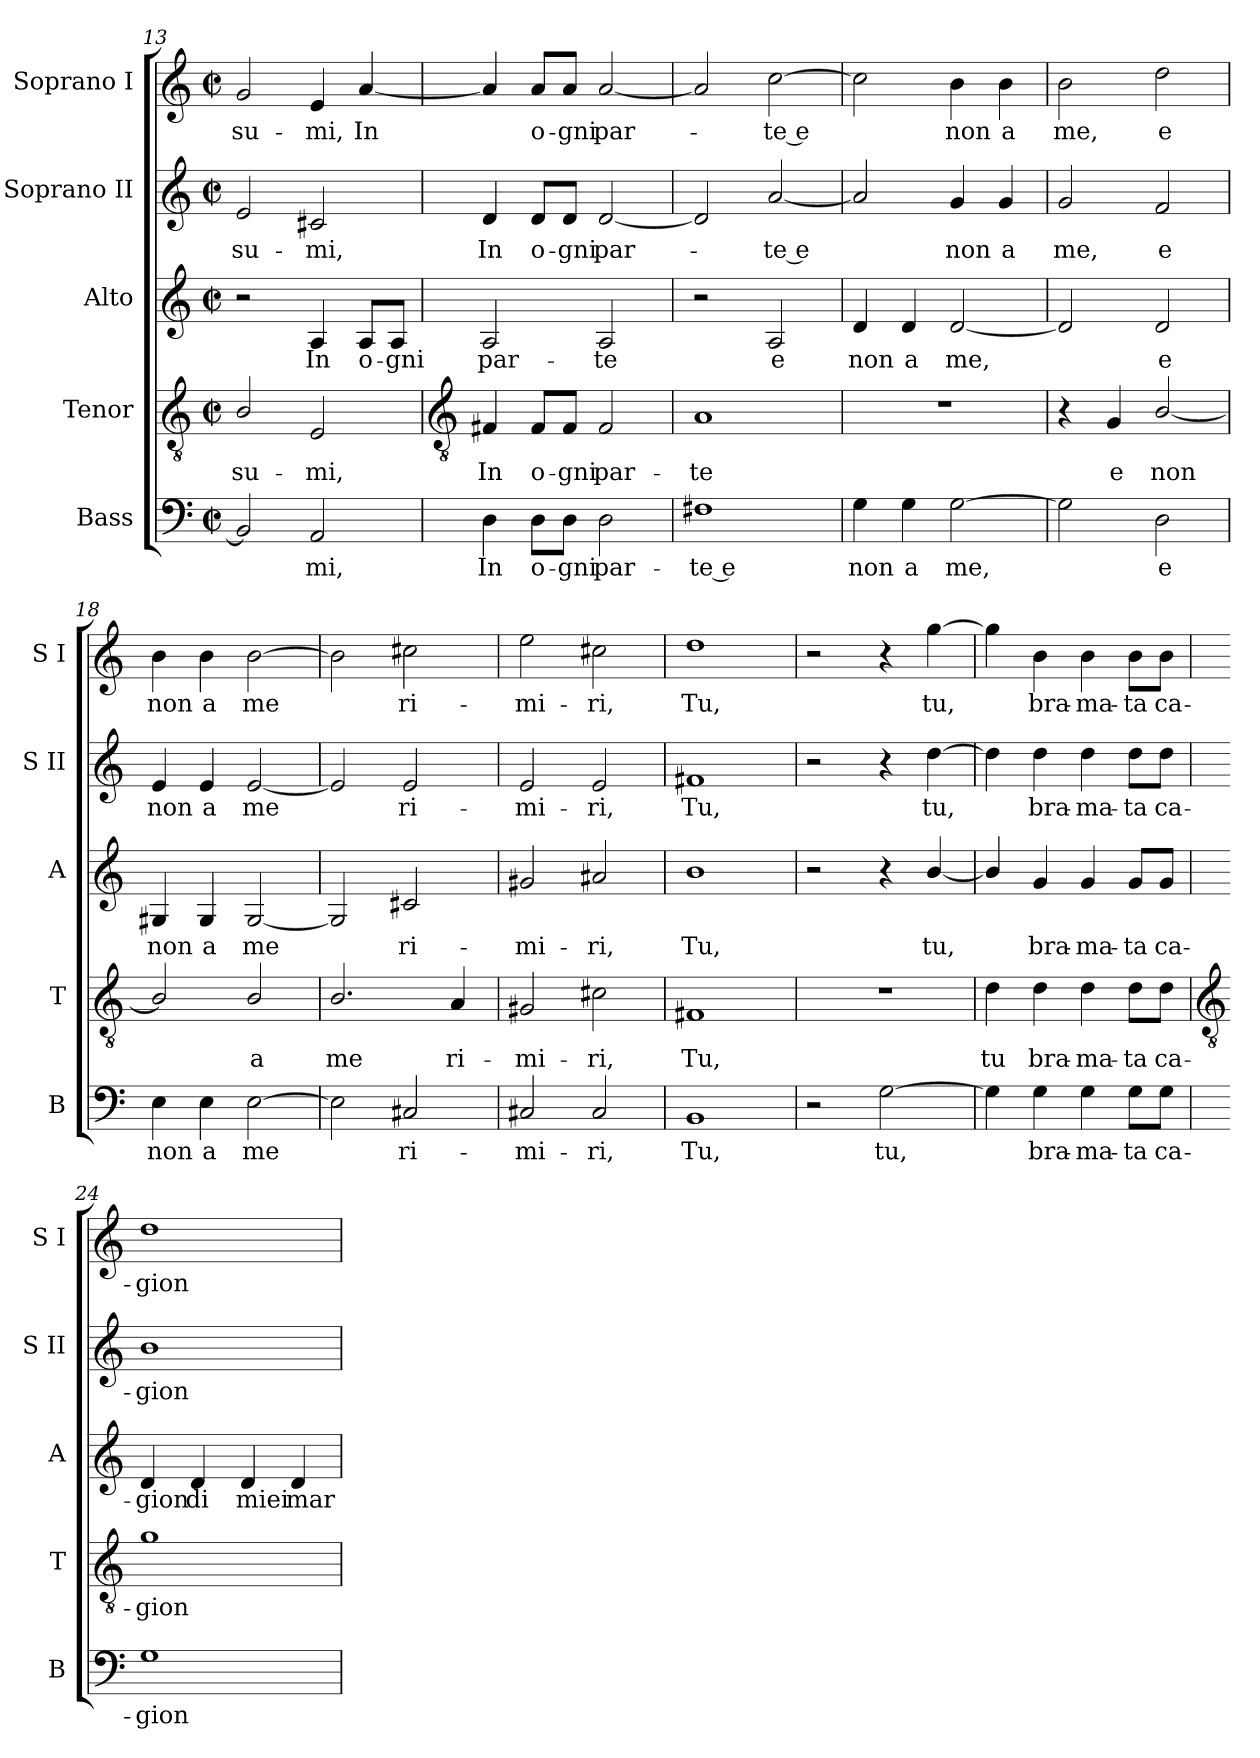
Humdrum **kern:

**kern	**text	**kern	**text	**kern	**text	**kern	**text	**kern	**text
*part5	*part5	*part4	*part4	*part3	*part3	*part2	*part2	*part1	*part1
*staff5	*staff5	*staff4	*staff4	*staff3	*staff3	*staff2	*staff2	*staff1	*staff1
*I"Bass	*	*I"Tenor	*	*I"Alto	*	*I"Soprano II	*	*I"Soprano I	*
*I'B	*	*I'T	*	*I'A	*	*I'S II	*	*I'S I	*
*clefF4	*	*clefGv2	*	*clefG2	*	*clefG2	*	*clefG2	*
*k[]	*	*k[]	*	*k[]	*	*k[]	*	*k[]	*
*C:	*	*C:	*	*C:	*	*C:	*	*C:	*
*M2/2	*	*M2/2	*	*M2/2	*	*M2/2	*	*M2/2	*
*met(c|)	*	*met(c|)	*	*met(c|)	*	*met(c|)	*	*met(c|)	*
=13	=13	=13	=13	=13	=13	=13	=13	=13	=13
!	!	!	!LO:LY:b	!	!	!	!LO:LY:b	!	!LO:LY:b
2BB]	.	2B/	-su-	2r	.	2e	-su-	2g	-su-
!	!LO:LY:b	!	!LO:LY:b	!	!LO:LY:b	!	!LO:LY:b	!	!LO:LY:b
2AA	mi,	2E	-mi,	4A	In	2c#X	-mi,	4e	-mi,
!	!	!	!	!	!LO:LY:b	!	!	!	!LO:LY:b
.	.	.	.	8A/L	o-	.	.	[4a	In
!	!	!	!	!	!LO:LY:b	!	!	!	!
.	.	.	.	8A/J	-gni	.	.	.	.
!!LO:LB:g=z
=14	=14	=14	=14	=14	=14	=14	=14	=14	=14
*	*	*clefGv2	*	*	*	*	*	*	*
!	!LO:LY:b	!	!LO:LY:b	!	!LO:LY:b	!	!LO:LY:b	!	!
4D	In	4F#X	In	2A	par-	4d	In	4a]	.
!	!LO:LY:b	!	!LO:LY:b	!	!	!	!LO:LY:b	!	!LO:LY:b
8D\L	o-	8F#/L	o-	.	.	8d/L	o-	8a/L	o-
!	!LO:LY:b	!	!LO:LY:b	!	!	!	!LO:LY:b	!	!LO:LY:b
8D\J	-gni	8F#/J	-gni	.	.	8d/J	-gni	8a/J	-gni
!	!LO:LY:b	!	!LO:LY:b	!	!LO:LY:b	!	!LO:LY:b	!	!LO:LY:b
2D	par-	2F#	par-	2A	-te	[2d	par-	[2a	par-
=15	=15	=15	=15	=15	=15	=15	=15	=15	=15
!	!LO:LY:b	!	!LO:LY:b	!	!	!	!	!	!
1F#X	-te e	1A	-te	2r	.	2d]	.	2a]	.
!	!	!	!	!	!LO:LY:b	!	!LO:LY:b	!	!LO:LY:b
.	.	.	.	2A	e	[2a	te e	[2cc	te e
=16	=16	=16	=16	=16	=16	=16	=16	=16	=16
!	!LO:LY:b	!	!	!	!LO:LY:b	!	!	!	!
4G	non	1r	.	4d	non	2a]	.	2cc]	.
!	!LO:LY:b	!	!	!	!LO:LY:b	!	!	!	!
4G	a	.	.	4d	a	.	.	.	.
!	!LO:LY:b	!	!	!	!LO:LY:b	!	!LO:LY:b	!	!LO:LY:b
[2G	me,	.	.	[2d	me,	4g	non	4b	non
!	!	!	!	!	!	!	!LO:LY:b	!	!LO:LY:b
.	.	.	.	.	.	4g	a	4b	a
=17	=17	=17	=17	=17	=17	=17	=17	=17	=17
!	!	!	!	!	!	!	!LO:LY:b	!	!LO:LY:b
2G]	.	4r	.	2d]	.	2g	me,	2b	me,
!	!	!	!LO:LY:b	!	!	!	!	!	!
.	.	4G	e	.	.	.	.	.	.
!	!LO:LY:b	!	!LO:LY:b	!	!LO:LY:b	!	!LO:LY:b	!	!LO:LY:b
2D	e	[2B/	non	2d	e	2f	e	2dd	e
=18	=18	=18	=18	=18	=18	=18	=18	=18	=18
!	!LO:LY:b	!	!	!	!LO:LY:b	!	!LO:LY:b	!	!LO:LY:b
4E	non	2B/]	.	4G#X	non	4e	non	4b	non
!	!LO:LY:b	!	!	!	!LO:LY:b	!	!LO:LY:b	!	!LO:LY:b
4E	a	.	.	4G#	a	4e	a	4b	a
!	!LO:LY:b	!	!LO:LY:b	!	!LO:LY:b	!	!LO:LY:b	!	!LO:LY:b
[2E	me	2B/	a	[2G#	me	[2e	me	[2b	me
=19	=19	=19	=19	=19	=19	=19	=19	=19	=19
!	!	!	!LO:LY:b	!	!	!	!	!	!
2E]	.	2.B/	me	2G#]	.	2e]	.	2b]	.
!	!LO:LY:b	!	!	!	!LO:LY:b	!	!LO:LY:b	!	!LO:LY:b
2C#X	ri-	.	.	2c#X	ri-	2e	ri-	2cc#X	ri-
!	!	!	!LO:LY:b	!	!	!	!	!	!
.	.	4A	ri-	.	.	.	.	.	.
=20	=20	=20	=20	=20	=20	=20	=20	=20	=20
!	!LO:LY:b	!	!LO:LY:b	!	!LO:LY:b	!	!LO:LY:b	!	!LO:LY:b
2C#X	-mi-	2G#X	-mi-	2g#X	-mi-	2e	-mi-	2ee	-mi-
!	!LO:LY:b	!	!LO:LY:b	!	!LO:LY:b	!	!LO:LY:b	!	!LO:LY:b
2C#	-ri,	2c#X	-ri,	2a#X	-ri,	2e	-ri,	2cc#	-ri,
=21	=21	=21	=21	=21	=21	=21	=21	=21	=21
!	!LO:LY:b	!	!LO:LY:b	!	!LO:LY:b	!	!LO:LY:b	!	!LO:LY:b
1BB	Tu,	1F#X	Tu,	1b	Tu,	1f#X	Tu,	1dd	Tu,
=22	=22	=22	=22	=22	=22	=22	=22	=22	=22
2r	.	1r	.	2r	.	2r	.	2r	.
!	!LO:LY:b	!	!	!	!	!	!	!	!
[2G	tu,	.	.	4r	.	4r	.	4r	.
!	!	!	!	!	!LO:LY:b	!	!LO:LY:b	!	!LO:LY:b
.	.	.	.	[4b/	tu,	[4dd	tu,	[4gg	tu,
=23	=23	=23	=23	=23	=23	=23	=23	=23	=23
!	!	!	!LO:LY:b	!	!	!	!	!	!
4G]	.	4d	tu	4b/]	.	4dd]	.	4gg]	.
!	!LO:LY:b	!	!LO:LY:b	!	!LO:LY:b	!	!LO:LY:b	!	!LO:LY:b
4G	bra-	4d	bra-	4g	bra-	4dd	bra-	4b	bra-
!	!LO:LY:b	!	!LO:LY:b	!	!LO:LY:b	!	!LO:LY:b	!	!LO:LY:b
4G	-ma-	4d	-ma-	4g	-ma-	4dd	-ma-	4b	-ma-
!	!LO:LY:b	!	!LO:LY:b	!	!LO:LY:b	!	!LO:LY:b	!	!LO:LY:b
8G\L	-ta	8d\L	-ta	8g/L	-ta	8dd\L	-ta	8b\L	-ta
!	!LO:LY:b	!	!LO:LY:b	!	!LO:LY:b	!	!LO:LY:b	!	!LO:LY:b
8G\J	ca-	8d\J	ca-	8g/J	ca-	8dd\J	ca-	8b\J	ca-
!!LO:LB:g=z
=24	=24	=24	=24	=24	=24	=24	=24	=24	=24
*	*	*clefGv2	*	*	*	*	*	*	*
!	!LO:LY:b	!	!LO:LY:b	!	!LO:LY:b	!	!LO:LY:b	!	!LO:LY:b
1G	-gion	1g	-gion	4d	-gion	1b	-gion	1dd	-gion
!	!	!	!	!	!LO:LY:b	!	!	!	!
.	.	.	.	4d	di	.	.	.	.
!	!	!	!	!	!LO:LY:b	!	!	!	!
.	.	.	.	4d	miei	.	.	.	.
!	!	!	!	!	!LO:LY:b	!	!	!	!
.	.	.	.	4d	mar-	.	.	.	.
=	=	=	=	=	=	=	=	=	=
*-	*-	*-	*-	*-	*-	*-	*-	*-	*-
